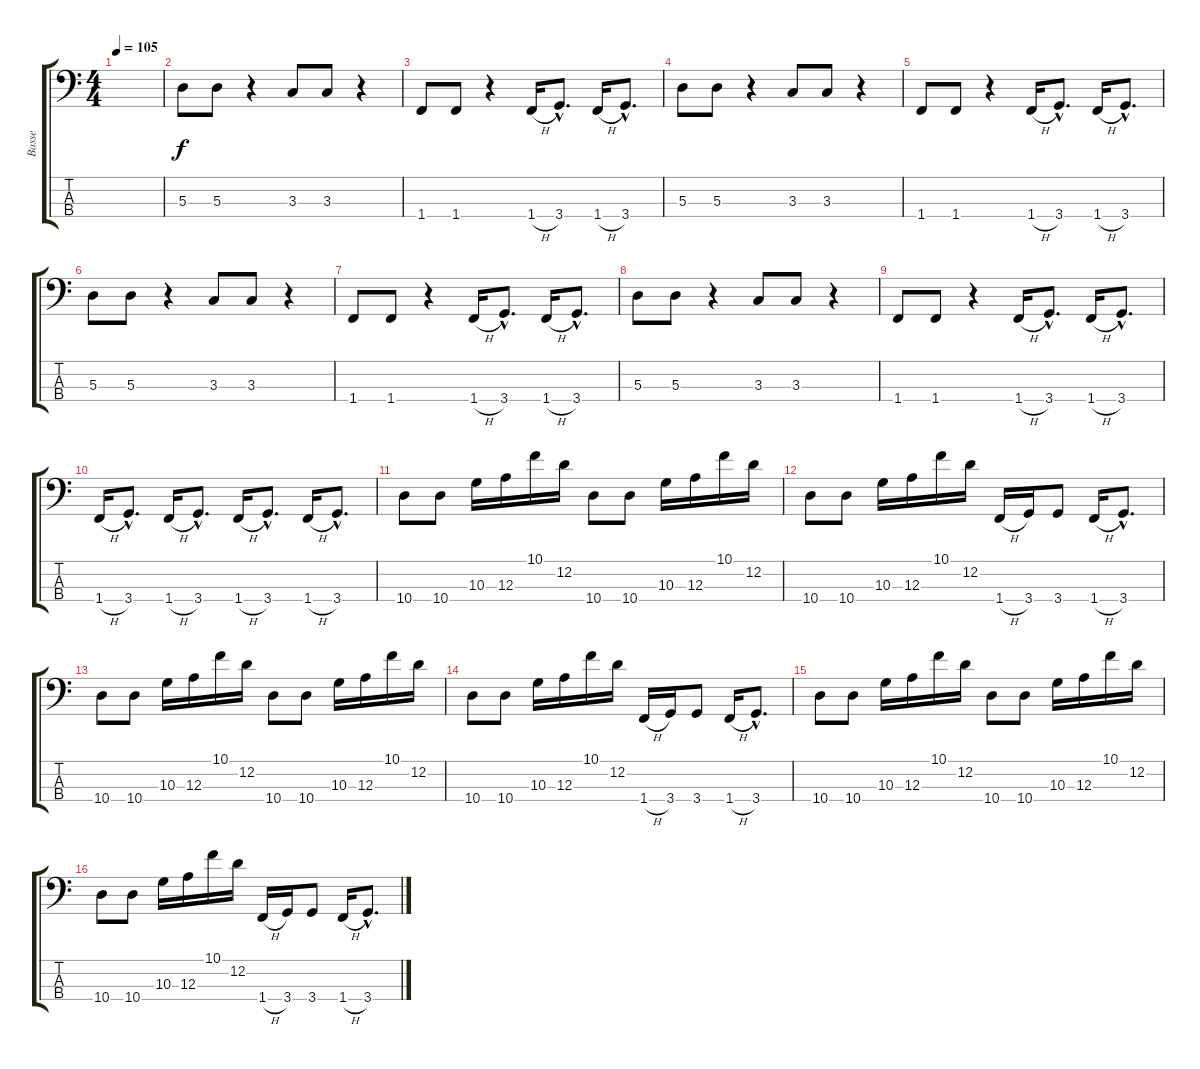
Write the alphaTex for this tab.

\track ("Basse" "Basse") {instrument electricbassfinger}
\staff {score tabs}
\tuning (G2 D2 A1 E1) {hide}
\ts (4 4)
\tempo 105
\clef f4
\ks c
|
5.3.8 5.3.8 r.4 3.3.8 3.3.8 r.4 |
1.4.8 1.4.8 r.4 1.4{h}.16 3.4{hac}.8{d} 1.4{h}.16 3.4{hac}.8{d} |
5.3.8 5.3.8 r.4 3.3.8 3.3.8 r.4 |
1.4.8 1.4.8 r.4 1.4{h}.16 3.4{hac}.8{d} 1.4{h}.16 3.4{hac}.8{d} |
5.3.8 5.3.8 r.4 3.3.8 3.3.8 r.4 |
1.4.8 1.4.8 r.4 1.4{h}.16 3.4{hac}.8{d} 1.4{h}.16 3.4{hac}.8{d} |
5.3.8 5.3.8 r.4 3.3.8 3.3.8 r.4 |
1.4.8 1.4.8 r.4 1.4{h}.16 3.4{hac}.8{d} 1.4{h}.16 3.4{hac}.8{d} |
1.4{h}.16 3.4{hac}.8{d} 1.4{h}.16 3.4{hac}.8{d} 1.4{h}.16 3.4{hac}.8{d} 1.4{h}.16 3.4{hac}.8{d} |
10.4.8 10.4.8 10.3.16 12.3.16 10.1.16 12.2.16 10.4.8 10.4.8 10.3.16 12.3.16 10.1.16 12.2.16 |
10.4.8 10.4.8 10.3.16 12.3.16 10.1.16 12.2.16 1.4{h}.16 3.4.16 3.4.8 1.4{h}.16 3.4{hac}.8{d} |
10.4.8 10.4.8 10.3.16 12.3.16 10.1.16 12.2.16 10.4.8 10.4.8 10.3.16 12.3.16 10.1.16 12.2.16 |
10.4.8 10.4.8 10.3.16 12.3.16 10.1.16 12.2.16 1.4{h}.16 3.4.16 3.4.8 1.4{h}.16 3.4{hac}.8{d} |
10.4.8 10.4.8 10.3.16 12.3.16 10.1.16 12.2.16 10.4.8 10.4.8 10.3.16 12.3.16 10.1.16 12.2.16 |
10.4.8 10.4.8 10.3.16 12.3.16 10.1.16 12.2.16 1.4{h}.16 3.4.16 3.4.8 1.4{h}.16 3.4{hac}.8{d}
